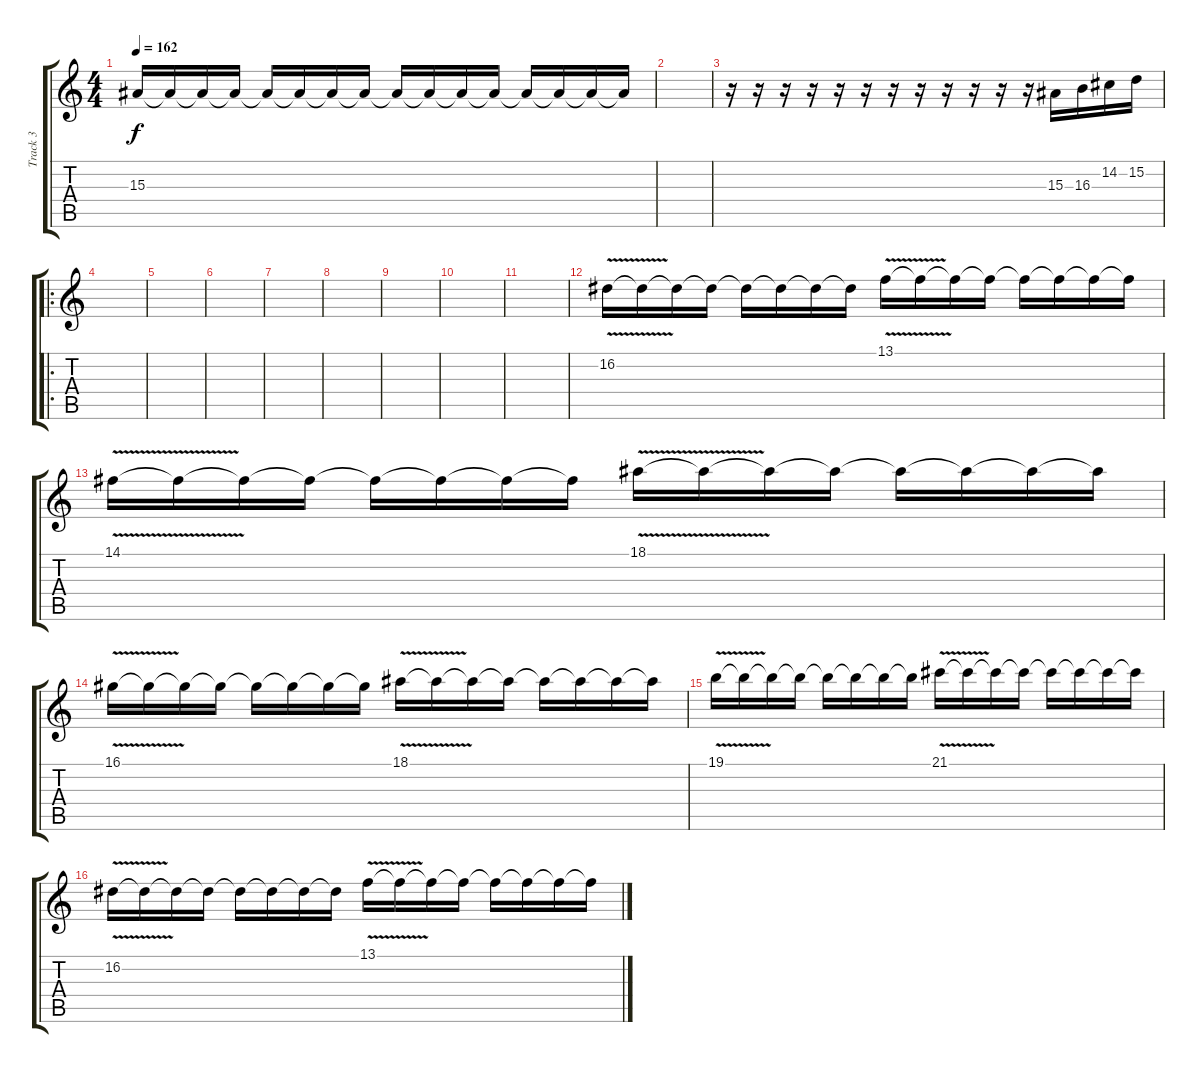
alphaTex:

\track ("Track 3" "Track 3") {instrument lead5charang}
\staff {score tabs}
\tuning (E4 B3 G3 D3 A2 E2) {hide}
\ts (4 4)
\tempo 162
\clef g2
\ks c
15.3{t}.16{dy f} 15.3{t}.16 15.3{t}.16 15.3{t}.16 15.3{t}.16 15.3{t}.16 15.3{t}.16 15.3{t}.16 15.3{t}.16 15.3{t}.16 15.3{t}.16 15.3{t}.16 15.3{t}.16 15.3{t}.16 15.3{t}.16 15.3{t}.16 |
|
r.16 r.16 r.16 r.16 r.16 r.16 r.16 r.16 r.16 r.16 r.16 r.16 15.3.16 16.3.16 14.2.16 15.2.16 |
\ro
|
|
|
|
|
|
|
|
16.2{v}.16 16.2{t}.16 16.2{t}.16 16.2{t}.16 16.2{t}.16 16.2{t}.16 16.2{t}.16 16.2{t}.16 13.1{v}.16 13.1{t}.16 13.1{t}.16 13.1{t}.16 13.1{t}.16 13.1{t}.16 13.1{t}.16 13.1{t}.16 |
14.1{v}.16 14.1{t}.16 14.1{t}.16 14.1{t}.16 14.1{t}.16 14.1{t}.16 14.1{t}.16 14.1{t}.16 18.1{v}.16 18.1{t}.16 18.1{t}.16 18.1{t}.16 18.1{t}.16 18.1{t}.16 18.1{t}.16 18.1{t}.16 |
16.1{v}.16 16.1{t}.16 16.1{t}.16 16.1{t}.16 16.1{t}.16 16.1{t}.16 16.1{t}.16 16.1{t}.16 18.1{v}.16 18.1{t}.16 18.1{t}.16 18.1{t}.16 18.1{t}.16 18.1{t}.16 18.1{t}.16 18.1{t}.16 |
19.1{v}.16 19.1{t}.16 19.1{t}.16 19.1{t}.16 19.1{t}.16 19.1{t}.16 19.1{t}.16 19.1{t}.16 21.1{v}.16 21.1{t}.16 21.1{t}.16 21.1{t}.16 21.1{t}.16 21.1{t}.16 21.1{t}.16 21.1{t}.16 |
16.2{v}.16 16.2{t}.16 16.2{t}.16 16.2{t}.16 16.2{t}.16 16.2{t}.16 16.2{t}.16 16.2{t}.16 13.1{v}.16 13.1{t}.16 13.1{t}.16 13.1{t}.16 13.1{t}.16 13.1{t}.16 13.1{t}.16 13.1{t}.16
